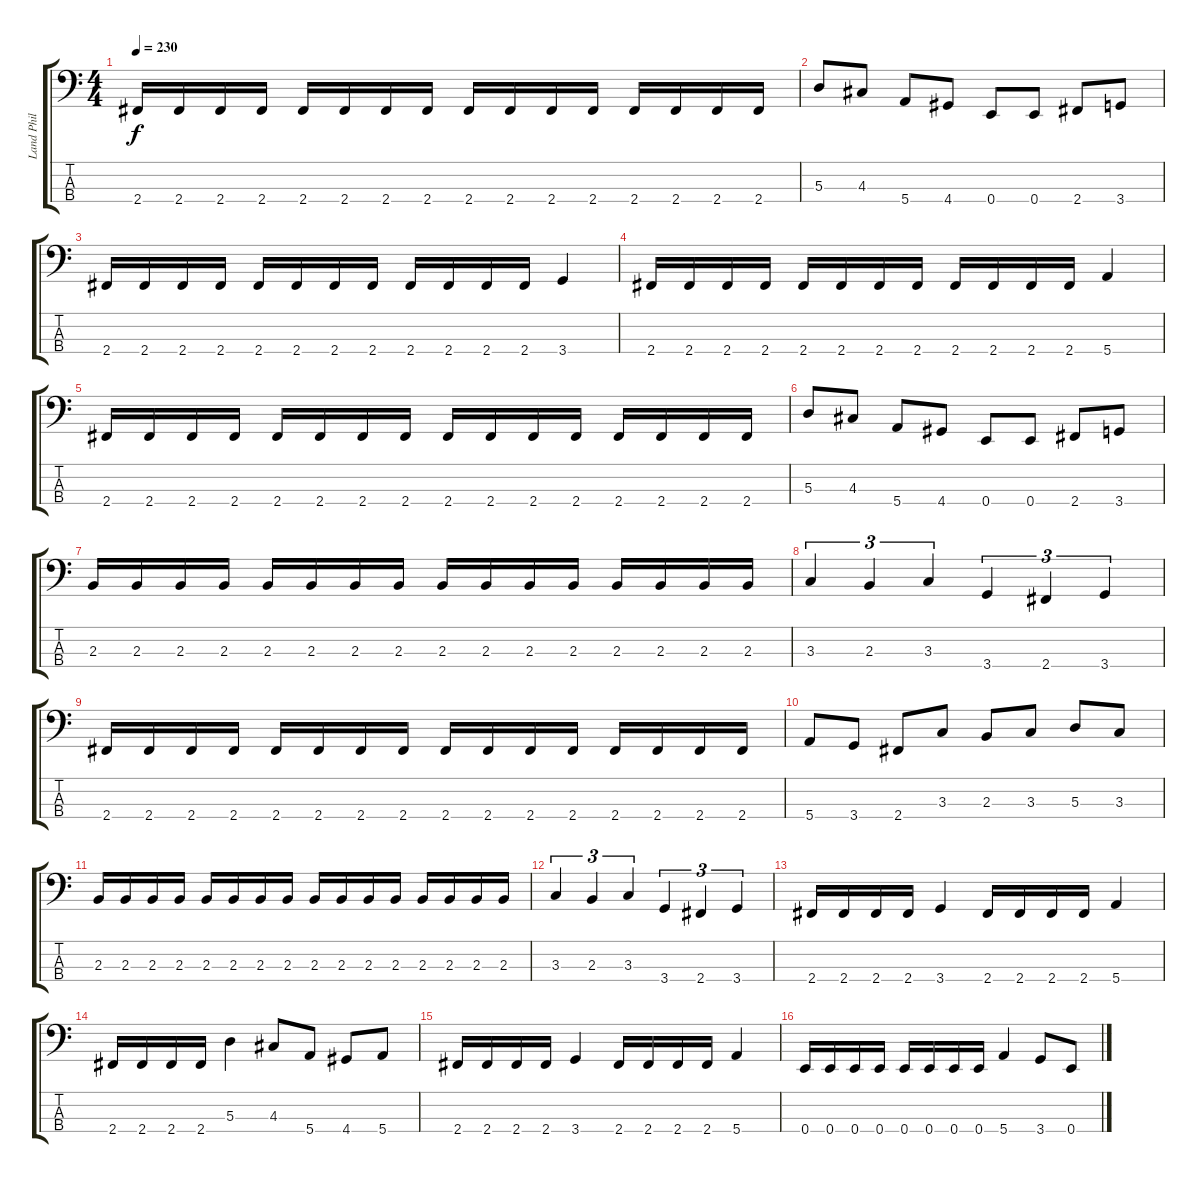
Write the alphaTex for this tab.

\track ("Land Phil" "Land Phil") {instrument electricbasspick}
\staff {score tabs}
\tuning (G2 D2 A1 E1) {hide}
\ts (4 4)
\tempo 230
\clef f4
\ks c
2.4.16{dy f} 2.4.16 2.4.16 2.4.16 2.4.16 2.4.16 2.4.16 2.4.16 2.4.16 2.4.16 2.4.16 2.4.16 2.4.16 2.4.16 2.4.16 2.4.16 |
5.3.8 4.3.8 5.4.8 4.4.8 0.4.8 0.4.8 2.4.8 3.4.8 |
2.4.16 2.4.16 2.4.16 2.4.16 2.4.16 2.4.16 2.4.16 2.4.16 2.4.16 2.4.16 2.4.16 2.4.16 3.4.4 |
2.4.16 2.4.16 2.4.16 2.4.16 2.4.16 2.4.16 2.4.16 2.4.16 2.4.16 2.4.16 2.4.16 2.4.16 5.4.4 |
2.4.16 2.4.16 2.4.16 2.4.16 2.4.16 2.4.16 2.4.16 2.4.16 2.4.16 2.4.16 2.4.16 2.4.16 2.4.16 2.4.16 2.4.16 2.4.16 |
5.3.8 4.3.8 5.4.8 4.4.8 0.4.8 0.4.8 2.4.8 3.4.8 |
2.3.16 2.3.16 2.3.16 2.3.16 2.3.16 2.3.16 2.3.16 2.3.16 2.3.16 2.3.16 2.3.16 2.3.16 2.3.16 2.3.16 2.3.16 2.3.16 |
3.3.4{tu (3 2)} 2.3.4{tu (3 2)} 3.3.4{tu (3 2)} 3.4.4{tu (3 2)} 2.4.4{tu (3 2)} 3.4.4{tu (3 2)} |
2.4.16 2.4.16 2.4.16 2.4.16 2.4.16 2.4.16 2.4.16 2.4.16 2.4.16 2.4.16 2.4.16 2.4.16 2.4.16 2.4.16 2.4.16 2.4.16 |
5.4.8 3.4.8 2.4.8 3.3.8 2.3.8 3.3.8 5.3.8 3.3.8 |
2.3.16 2.3.16 2.3.16 2.3.16 2.3.16 2.3.16 2.3.16 2.3.16 2.3.16 2.3.16 2.3.16 2.3.16 2.3.16 2.3.16 2.3.16 2.3.16 |
3.3.4{tu (3 2)} 2.3.4{tu (3 2)} 3.3.4{tu (3 2)} 3.4.4{tu (3 2)} 2.4.4{tu (3 2)} 3.4.4{tu (3 2)} |
2.4.16 2.4.16 2.4.16 2.4.16 3.4.4 2.4.16 2.4.16 2.4.16 2.4.16 5.4.4 |
2.4.16 2.4.16 2.4.16 2.4.16 5.3.4 4.3.8 5.4.8 4.4.8 5.4.8 |
2.4.16 2.4.16 2.4.16 2.4.16 3.4.4 2.4.16 2.4.16 2.4.16 2.4.16 5.4.4 |
0.4.16 0.4.16 0.4.16 0.4.16 0.4.16 0.4.16 0.4.16 0.4.16 5.4.4 3.4.8 0.4.8
